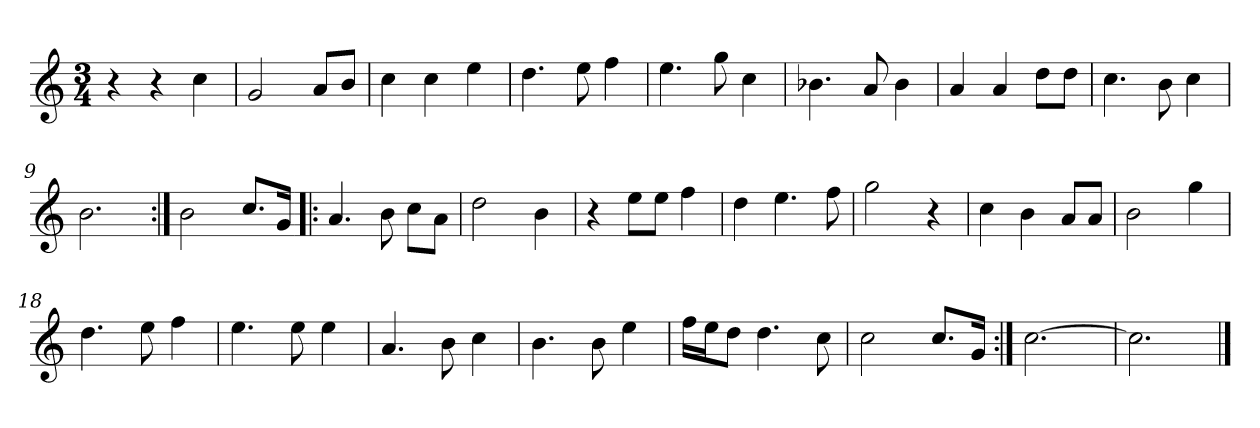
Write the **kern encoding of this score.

**kern
*part1
*staff1
*clefG2
*k[]
*M3/4
=1
4r
4r
4cc\
=2
2g/
8a/L
8b/J
=3
4cc\
4cc\
4ee\
=4
4.dd\
8ee\
4ff\
=5
4.ee\
8gg\
4cc\
=6
4.b-X\
8a/
4b-\
=7
4a/
4a/
8dd\L
8dd\J
=8
4.cc\
8b\
4cc\
!!LO:LB:g=z
=9
2.b\
=10:|!
2b\
8.cc/L
16g/Jk
=11!|:
4.a/
8b\
8cc\L
8a\J
=12
2dd\
4b\
=13
4r
8ee\L
8ee\J
4ff\
=14
4dd\
4.ee\
8ff\
=15
2gg\
4r
=16
4cc\
4b\
8a/L
8a/J
!!LO:LB:g=z
=17
2b\
4gg\
=18
4.dd\
8ee\
4ff\
=19
4.ee\
8ee\
4ee\
=20
4.a/
8b\
4cc\
=21
4.b\
8b\
4ee\
!!LO:LB:g=z
=22
16ff\LL
16ee\J
8dd\J
4.dd\
8cc\
=23
2cc\
8.cc/L
16g/Jk
=24:|!
[2.cc\
=25
2.cc\]
==
*-
